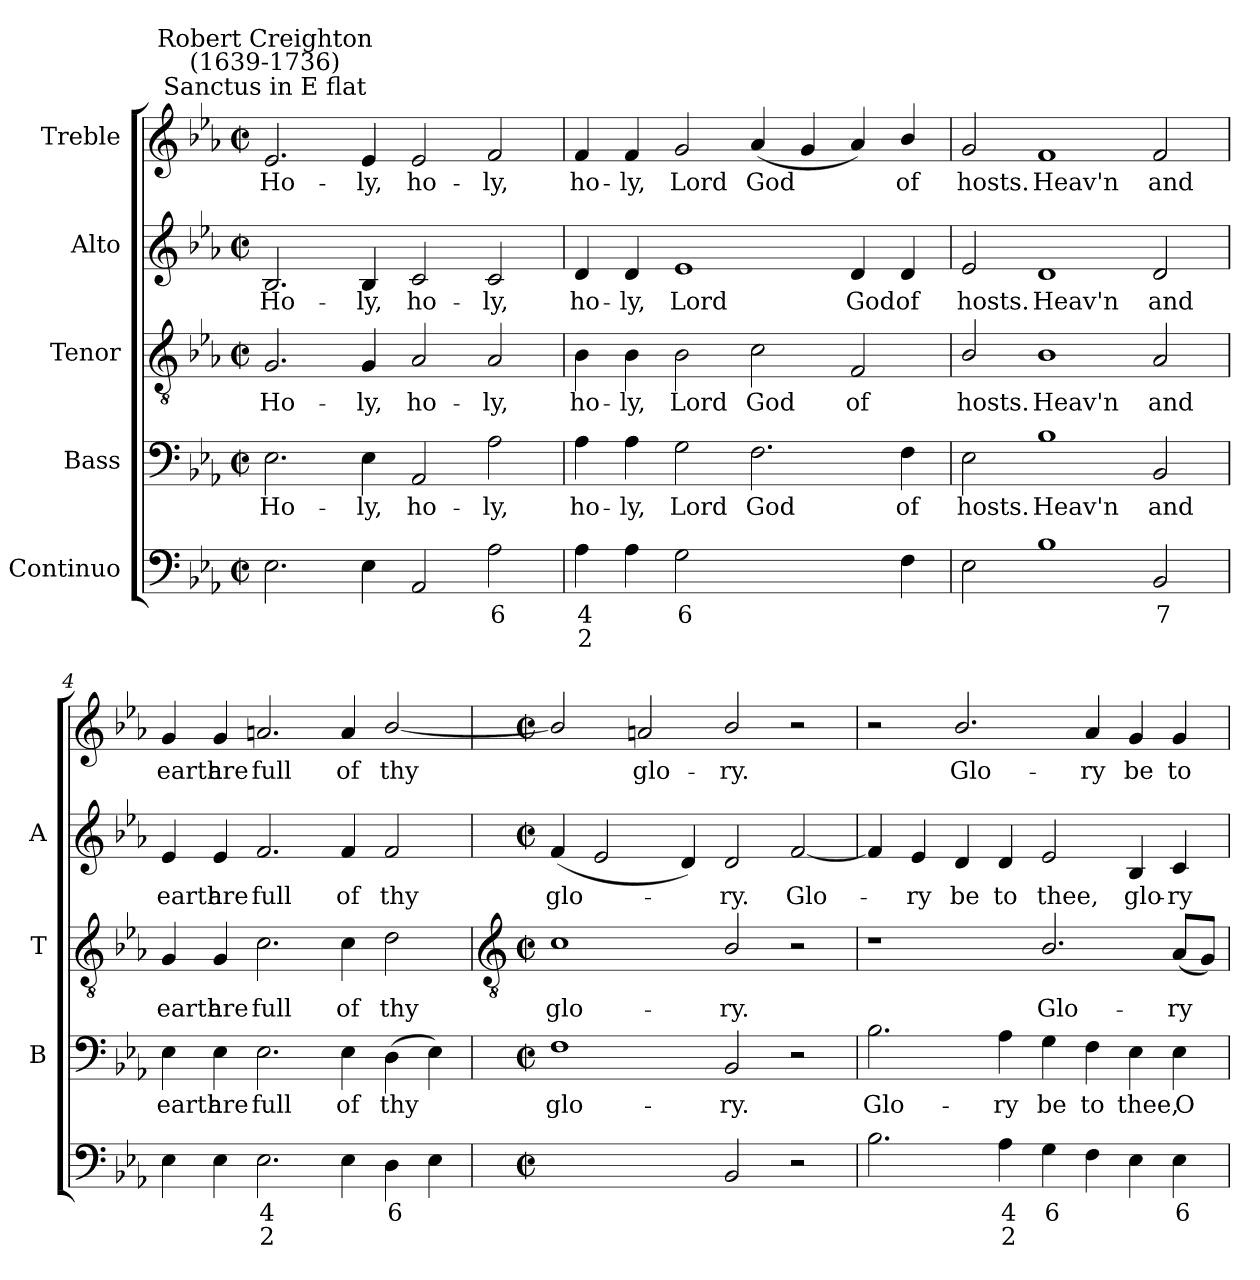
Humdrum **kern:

**kern	**text	**text	**kern	**text	**kern	**text	**kern	**text	**kern	**text
*part5	*part5	*part5	*part4	*part4	*part3	*part3	*part2	*part2	*part1	*part1
*staff5	*staff5	*staff5	*staff4	*staff4	*staff3	*staff3	*staff2	*staff2	*staff1	*staff1
*I"Continuo	*	*	*I"Bass	*	*I"Tenor	*	*I"Alto	*	*I"Treble	*
*	*	*	*I'B	*	*I'T	*	*I'A	*	*	*
*clefF4	*	*	*clefF4	*	*clefGv2	*	*clefG2	*	*clefG2	*
*k[b-e-a-]	*	*	*k[b-e-a-]	*	*k[b-e-a-]	*	*k[b-e-a-]	*	*k[b-e-a-]	*
*E-:	*	*	*E-:	*	*E-:	*	*E-:	*	*E-:	*
*M4/2	*	*	*M4/2	*	*M4/2	*	*M4/2	*	*M4/2	*
*met(c|)	*	*	*met(c|)	*	*met(c|)	*	*met(c|)	*	*met(c|)	*
=1	=1	=1	=1	=1	=1	=1	=1	=1	=1	=1
!	!	!	!	!	!	!	!	!	!LO:TX:a:cj:t=Sanctus in E flat	!
!	!	!	!	!	!	!	!	!	!LO:TX:a:cj:t=Robert Creighton\n(1639-1736)	!
!	!	!	!	!LO:LY:b	!	!LO:LY:b	!	!LO:LY:b	!	!LO:LY:b
2.E-	.	.	2.E-	Ho-	2.G	Ho-	2.B-	Ho-	2.e-	Ho-
!	!	!	!	!LO:LY:b	!	!LO:LY:b	!	!LO:LY:b	!	!LO:LY:b
4E-	.	.	4E-	-ly,	4G	-ly,	4B-	-ly,	4e-	-ly,
!	!	!	!	!LO:LY:b	!	!LO:LY:b	!	!LO:LY:b	!	!LO:LY:b
2AA-	.	.	2AA-	ho-	2A-	ho-	2c	ho-	2e-	ho-
!	!LO:LY:b	!	!	!LO:LY:b	!	!LO:LY:b	!	!LO:LY:b	!	!LO:LY:b
2A-	6	.	2A-	-ly,	2A-	-ly,	2c	-ly,	2f	-ly,
=2	=2	=2	=2	=2	=2	=2	=2	=2	=2	=2
!	!LO:LY:b	!LO:LY:b	!	!LO:LY:b	!	!LO:LY:b	!	!LO:LY:b	!	!LO:LY:b
4A-	4	2	4A-	ho-	4B-	ho-	4d	ho-	4f	ho-
!	!	!	!	!LO:LY:b	!	!LO:LY:b	!	!LO:LY:b	!	!LO:LY:b
4A-	.	.	4A-	-ly,	4B-	-ly,	4d	-ly,	4f	-ly,
!	!LO:LY:b	!	!	!LO:LY:b	!	!LO:LY:b	!	!LO:LY:b	!	!LO:LY:b
2G	6	.	2G	Lord	2B-	Lord	1e-	Lord	2g	Lord
!	!LO:LY:b	!	!	!LO:LY:b	!	!LO:LY:b	!	!	!	!LO:LY:b
[2Fyy	7	.	2.F	God	2c	God	.	.	(<4a-	God
.	.	.	.	.	.	.	.	.	4g	.
!	!LO:LY:b	!	!	!	!	!LO:LY:b	!	!LO:LY:b	!	!
4Fyy]	6	.	.	.	2F	of	4d	God	4a-)	.
!	!	!	!	!LO:LY:b	!	!	!	!LO:LY:b	!	!LO:LY:b
4F	.	.	4F	of	.	.	4d	of	4b-/	of
=3	=3	=3	=3	=3	=3	=3	=3	=3	=3	=3
!	!	!	!	!LO:LY:b	!	!LO:LY:b	!	!LO:LY:b	!	!LO:LY:b
2E-	.	.	2E-	hosts.	2B-/	hosts.	2e-	hosts.	2g	hosts.
!	!	!	!	!LO:LY:b	!	!LO:LY:b	!	!LO:LY:b	!	!LO:LY:b
1B-	.	.	1B-	Heav'n	1B-	Heav'n	1d	Heav'n	1f	Heav'n
!	!LO:LY:b	!	!	!LO:LY:b	!	!LO:LY:b	!	!LO:LY:b	!	!LO:LY:b
2BB-	7	.	2BB-	and	2A-	and	2d	and	2f	and
=4	=4	=4	=4	=4	=4	=4	=4	=4	=4	=4
!	!	!	!	!LO:LY:b	!	!LO:LY:b	!	!LO:LY:b	!	!LO:LY:b
4E-	.	.	4E-	earth	4G	earth	4e-	earth	4g	earth
!	!	!	!	!LO:LY:b	!	!LO:LY:b	!	!LO:LY:b	!	!LO:LY:b
4E-	.	.	4E-	are	4G	are	4e-	are	4g	are
!	!LO:LY:b	!LO:LY:b	!	!LO:LY:b	!	!LO:LY:b	!	!LO:LY:b	!	!LO:LY:b
2.E-	4	2	2.E-	full	2.c	full	2.f	full	2.an	full
!	!	!	!	!LO:LY:b	!	!LO:LY:b	!	!LO:LY:b	!	!LO:LY:b
4E-	.	.	4E-	of	4c	of	4f	of	4a	of
!	!LO:LY:b	!	!	!LO:LY:b	!	!LO:LY:b	!	!LO:LY:b	!	!LO:LY:b
4D	6	.	(>4D	thy	2d	thy	2f	thy	[2b-/	thy
4E-	.	.	4E-)	.	.	.	.	.	.	.
!!LO:LB:g=z
=5	=5	=5	=5	=5	=5	=5	=5	=5	=5	=5
*	*	*	*	*	*clefGv2	*	*	*	*	*
*M4/2	*	*	*M4/2	*	*M4/2	*	*M4/2	*	*M4/2	*
*met(c|)	*	*	*met(c|)	*	*met(c|)	*	*met(c|)	*	*met(c|)	*
!	!LO:LY:b	!	!	!LO:LY:b	!	!LO:LY:b	!	!LO:LY:b	!	!
[2Fyy	4	.	1F	glo-	1c	glo-	(<4f	glo-	2b-/]	.
.	.	.	.	.	.	.	2e-	.	.	.
!	!LO:LY:b	!	!	!	!	!	!	!	!	!LO:LY:b
2Fyy]	3	.	.	.	.	.	.	.	2an	glo-
.	.	.	.	.	.	.	4d)	.	.	.
!	!	!	!	!LO:LY:b	!	!LO:LY:b	!	!LO:LY:b	!	!LO:LY:b
2BB-	.	.	2BB-	-ry.	2B-/	-ry.	2d	ry.	2b-/	-ry.
!	!	!	!	!	!	!	!	!LO:LY:b	!	!
2r	.	.	2r	.	2r	.	[2f	Glo-	2r	.
=6	=6	=6	=6	=6	=6	=6	=6	=6	=6	=6
!	!	!	!	!LO:LY:b	!	!	!	!	!	!
2.B-	.	.	2.B-	Glo-	1r	.	4f]	.	2r	.
!	!	!	!	!	!	!	!	!LO:LY:b	!	!
.	.	.	.	.	.	.	4e-	ry	.	.
!	!	!	!	!	!	!	!	!LO:LY:b	!	!LO:LY:b
.	.	.	.	.	.	.	4d	be	2.b-/	Glo-
!	!LO:LY:b	!LO:LY:b	!	!LO:LY:b	!	!	!	!LO:LY:b	!	!
4A-	4	2	4A-	-ry	.	.	4d	to	.	.
!	!LO:LY:b	!	!	!LO:LY:b	!	!LO:LY:b	!	!LO:LY:b	!	!
4G	6	.	4G	be	2.B-/	Glo-	2e-	thee,	.	.
!	!	!	!	!LO:LY:b	!	!	!	!	!	!LO:LY:b
4F	.	.	4F	to	.	.	.	.	4a-	-ry
!	!	!	!	!LO:LY:b	!	!	!	!LO:LY:b	!	!LO:LY:b
4E-	.	.	4E-	thee,	.	.	4B-	glo-	4g	be
!	!LO:LY:b	!	!	!LO:LY:b	!	!LO:LY:b	!	!LO:LY:b	!	!LO:LY:b
4E-	6	.	4E-	O	(<8A-L	-ry	4c	-ry	4g	to
.	.	.	.	.	8GJ)	.	.	.	.	.
=	=	=	=	=	=	=	=	=	=	=
*-	*-	*-	*-	*-	*-	*-	*-	*-	*-	*-
